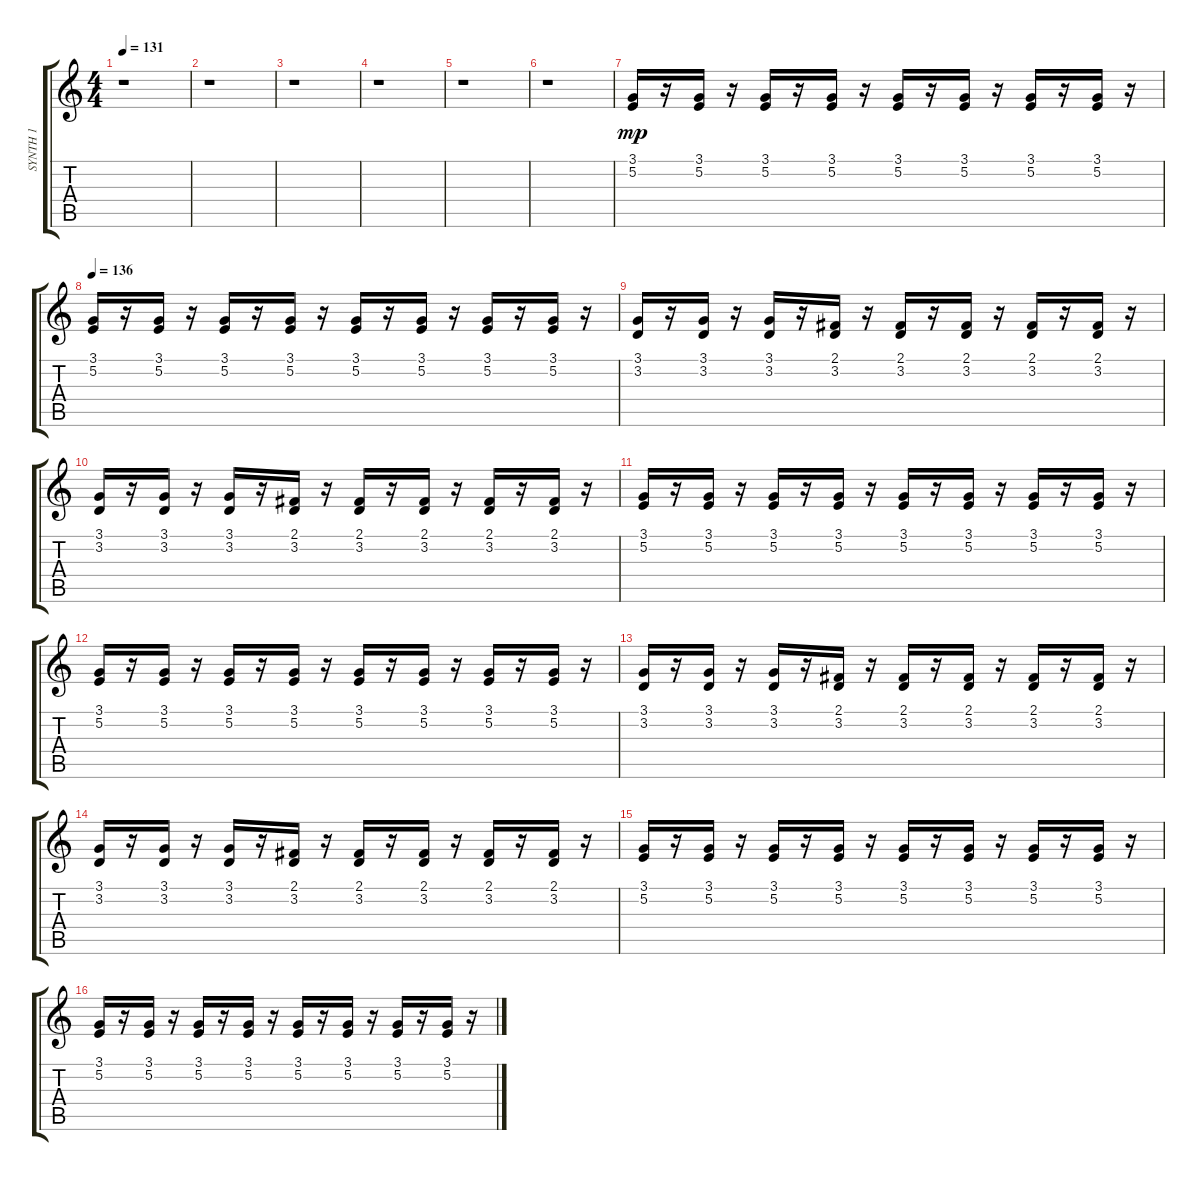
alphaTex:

\track ("SYNTH 1" "SYNTH 1") {instrument lead2sawtooth}
\staff {score tabs}
\tuning (E4 B3 G3 D3 A2 E2) {hide}
\ts (4 4)
\tempo 131
\clef g2
\ks c
r.1{dy mp} |
r.1 |
r.1 |
r.1 |
r.1 |
r.1 |
(3.1 5.2).16 r.16 (3.1 5.2).16 r.16 (3.1 5.2).16 r.16 (3.1 5.2).16 r.16 (3.1 5.2).16 r.16 (3.1 5.2).16 r.16 (3.1 5.2).16 r.16 (3.1 5.2).16 r.16 |
\tempo 136
(3.1 5.2).16 r.16 (3.1 5.2).16 r.16 (3.1 5.2).16 r.16 (3.1 5.2).16 r.16 (3.1 5.2).16 r.16 (3.1 5.2).16 r.16 (3.1 5.2).16 r.16 (3.1 5.2).16 r.16 |
(3.1 3.2).16 r.16 (3.1 3.2).16 r.16 (3.1 3.2).16 r.16 (2.1 3.2).16 r.16 (2.1 3.2).16 r.16 (2.1 3.2).16 r.16 (2.1 3.2).16 r.16 (2.1 3.2).16 r.16 |
(3.1 3.2).16 r.16 (3.1 3.2).16 r.16 (3.1 3.2).16 r.16 (2.1 3.2).16 r.16 (2.1 3.2).16 r.16 (2.1 3.2).16 r.16 (2.1 3.2).16 r.16 (2.1 3.2).16 r.16 |
(3.1 5.2).16 r.16 (3.1 5.2).16 r.16 (3.1 5.2).16 r.16 (3.1 5.2).16 r.16 (3.1 5.2).16 r.16 (3.1 5.2).16 r.16 (3.1 5.2).16 r.16 (3.1 5.2).16 r.16 |
(3.1 5.2).16 r.16 (3.1 5.2).16 r.16 (3.1 5.2).16 r.16 (3.1 5.2).16 r.16 (3.1 5.2).16 r.16 (3.1 5.2).16 r.16 (3.1 5.2).16 r.16 (3.1 5.2).16 r.16 |
(3.1 3.2).16 r.16 (3.1 3.2).16 r.16 (3.1 3.2).16 r.16 (2.1 3.2).16 r.16 (2.1 3.2).16 r.16 (2.1 3.2).16 r.16 (2.1 3.2).16 r.16 (2.1 3.2).16 r.16 |
(3.1 3.2).16 r.16 (3.1 3.2).16 r.16 (3.1 3.2).16 r.16 (2.1 3.2).16 r.16 (2.1 3.2).16 r.16 (2.1 3.2).16 r.16 (2.1 3.2).16 r.16 (2.1 3.2).16 r.16 |
(3.1 5.2).16 r.16 (3.1 5.2).16 r.16 (3.1 5.2).16 r.16 (3.1 5.2).16 r.16 (3.1 5.2).16 r.16 (3.1 5.2).16 r.16 (3.1 5.2).16 r.16 (3.1 5.2).16 r.16 |
(3.1 5.2).16 r.16 (3.1 5.2).16 r.16 (3.1 5.2).16 r.16 (3.1 5.2).16 r.16 (3.1 5.2).16 r.16 (3.1 5.2).16 r.16 (3.1 5.2).16 r.16 (3.1 5.2).16 r.16
